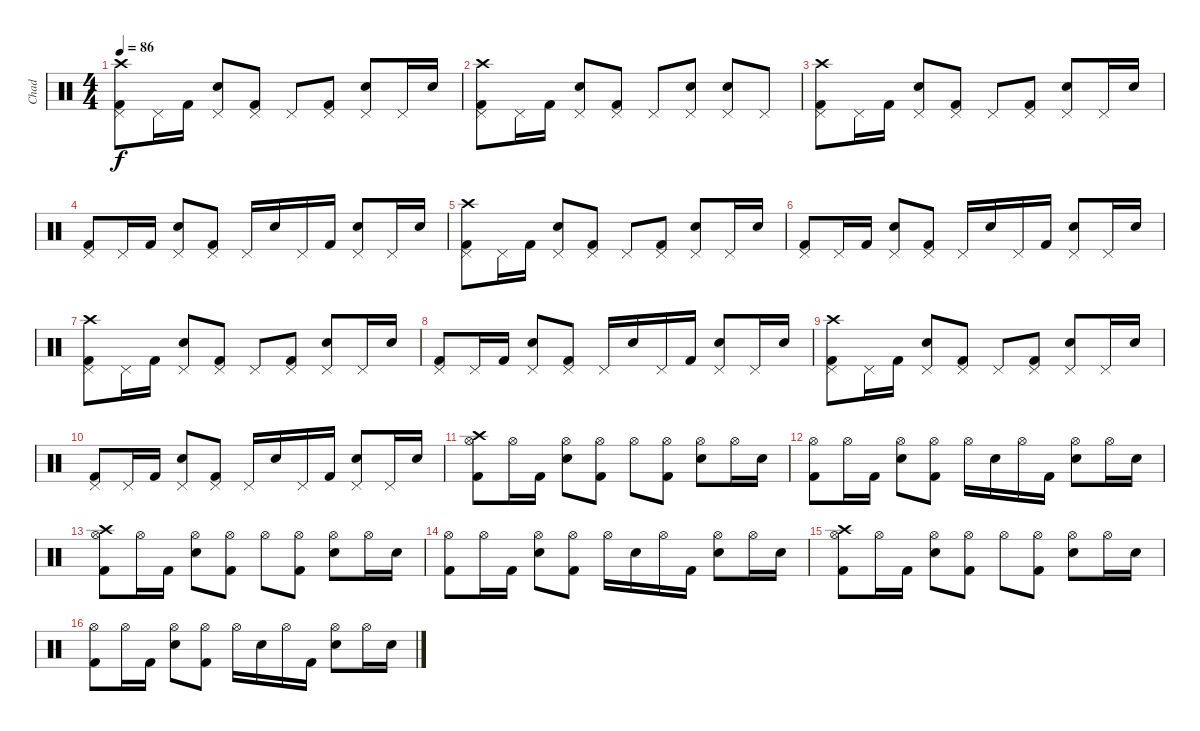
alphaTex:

\track ("Chad" "Chad") {instrument percussion}
\staff {score}
\articulation defaults
\ts (4 4)
\tempo 86
\clef neutral
\ks c
("Kick (hit) 2" "Pedal Hi-Hat (hit)" "Crash high (hit)").8{dy f} "Pedal Hi-Hat (hit)".16 "Kick (hit) 2".16 ("Snare (hit) 2" "Pedal Hi-Hat (hit)").8 ("Kick (hit) 2" "Pedal Hi-Hat (hit)").8 "Pedal Hi-Hat (hit)".8 ("Kick (hit) 2" "Pedal Hi-Hat (hit)").8 ("Snare (hit) 2" "Pedal Hi-Hat (hit)").8 "Pedal Hi-Hat (hit)".16 "Snare (hit) 2".16 |
("Kick (hit) 2" "Pedal Hi-Hat (hit)" "Crash high (hit)").8 "Pedal Hi-Hat (hit)".16 "Kick (hit) 2".16 ("Snare (hit) 2" "Pedal Hi-Hat (hit)").8 ("Kick (hit) 2" "Pedal Hi-Hat (hit)").8 "Pedal Hi-Hat (hit)".8 ("Snare (hit) 2" "Pedal Hi-Hat (hit)").8 ("Snare (hit) 2" "Pedal Hi-Hat (hit)").8 "Pedal Hi-Hat (hit)".8 |
("Kick (hit) 2" "Pedal Hi-Hat (hit)" "Crash high (hit)").8 "Pedal Hi-Hat (hit)".16 "Kick (hit) 2".16 ("Snare (hit) 2" "Pedal Hi-Hat (hit)").8 ("Kick (hit) 2" "Pedal Hi-Hat (hit)").8 "Pedal Hi-Hat (hit)".8 ("Kick (hit) 2" "Pedal Hi-Hat (hit)").8 ("Snare (hit) 2" "Pedal Hi-Hat (hit)").8 "Pedal Hi-Hat (hit)".16 "Snare (hit) 2".16 |
("Kick (hit) 2" "Pedal Hi-Hat (hit)").8 "Pedal Hi-Hat (hit)".16 "Kick (hit) 2".16 ("Snare (hit) 2" "Pedal Hi-Hat (hit)").8 ("Kick (hit) 2" "Pedal Hi-Hat (hit)").8 "Pedal Hi-Hat (hit)".16 "Snare (hit) 2".16 "Pedal Hi-Hat (hit)".16 "Kick (hit) 2".16 ("Snare (hit) 2" "Pedal Hi-Hat (hit)").8 "Pedal Hi-Hat (hit)".16 "Snare (hit) 2".16 |
("Kick (hit) 2" "Pedal Hi-Hat (hit)" "Crash high (hit)").8 "Pedal Hi-Hat (hit)".16 "Kick (hit) 2".16 ("Snare (hit) 2" "Pedal Hi-Hat (hit)").8 ("Kick (hit) 2" "Pedal Hi-Hat (hit)").8 "Pedal Hi-Hat (hit)".8 ("Kick (hit) 2" "Pedal Hi-Hat (hit)").8 ("Snare (hit) 2" "Pedal Hi-Hat (hit)").8 "Pedal Hi-Hat (hit)".16 "Snare (hit) 2".16 |
("Kick (hit) 2" "Pedal Hi-Hat (hit)").8 "Pedal Hi-Hat (hit)".16 "Kick (hit) 2".16 ("Snare (hit) 2" "Pedal Hi-Hat (hit)").8 ("Kick (hit) 2" "Pedal Hi-Hat (hit)").8 "Pedal Hi-Hat (hit)".16 "Snare (hit) 2".16 "Pedal Hi-Hat (hit)".16 "Kick (hit) 2".16 ("Snare (hit) 2" "Pedal Hi-Hat (hit)").8 "Pedal Hi-Hat (hit)".16 "Snare (hit) 2".16 |
("Kick (hit) 2" "Pedal Hi-Hat (hit)" "Crash high (hit)").8 "Pedal Hi-Hat (hit)".16 "Kick (hit) 2".16 ("Snare (hit) 2" "Pedal Hi-Hat (hit)").8 ("Kick (hit) 2" "Pedal Hi-Hat (hit)").8 "Pedal Hi-Hat (hit)".8 ("Kick (hit) 2" "Pedal Hi-Hat (hit)").8 ("Snare (hit) 2" "Pedal Hi-Hat (hit)").8 "Pedal Hi-Hat (hit)".16 "Snare (hit) 2".16 |
("Kick (hit) 2" "Pedal Hi-Hat (hit)").8 "Pedal Hi-Hat (hit)".16 "Kick (hit) 2".16 ("Snare (hit) 2" "Pedal Hi-Hat (hit)").8 ("Kick (hit) 2" "Pedal Hi-Hat (hit)").8 "Pedal Hi-Hat (hit)".16 "Snare (hit) 2".16 "Pedal Hi-Hat (hit)".16 "Kick (hit) 2".16 ("Snare (hit) 2" "Pedal Hi-Hat (hit)").8 "Pedal Hi-Hat (hit)".16 "Snare (hit) 2".16 |
("Kick (hit) 2" "Pedal Hi-Hat (hit)" "Crash high (hit)").8 "Pedal Hi-Hat (hit)".16 "Kick (hit) 2".16 ("Snare (hit) 2" "Pedal Hi-Hat (hit)").8 ("Kick (hit) 2" "Pedal Hi-Hat (hit)").8 "Pedal Hi-Hat (hit)".8 ("Kick (hit) 2" "Pedal Hi-Hat (hit)").8 ("Snare (hit) 2" "Pedal Hi-Hat (hit)").8 "Pedal Hi-Hat (hit)".16 "Snare (hit) 2".16 |
("Kick (hit) 2" "Pedal Hi-Hat (hit)").8 "Pedal Hi-Hat (hit)".16 "Kick (hit) 2".16 ("Snare (hit) 2" "Pedal Hi-Hat (hit)").8 ("Kick (hit) 2" "Pedal Hi-Hat (hit)").8 "Pedal Hi-Hat (hit)".16 "Snare (hit) 2".16 "Pedal Hi-Hat (hit)".16 "Kick (hit) 2".16 ("Snare (hit) 2" "Pedal Hi-Hat (hit)").8 "Pedal Hi-Hat (hit)".16 "Snare (hit) 2".16 |
("Kick (hit) 2" "Hi-Hat (open)" "Crash high (hit)").8 "Hi-Hat (open)".16 "Kick (hit) 2".16 ("Snare (hit) 2" "Hi-Hat (open)").8 ("Kick (hit) 2" "Hi-Hat (open)").8 "Hi-Hat (open)".8 ("Kick (hit) 2" "Hi-Hat (open)").8 ("Snare (hit) 2" "Hi-Hat (open)").8 "Hi-Hat (open)".16 "Snare (hit) 2".16 |
("Kick (hit) 2" "Hi-Hat (open)").8 "Hi-Hat (open)".16 "Kick (hit) 2".16 ("Snare (hit) 2" "Hi-Hat (open)").8 ("Kick (hit) 2" "Hi-Hat (open)").8 "Hi-Hat (open)".16 "Snare (hit) 2".16 "Hi-Hat (open)".16 "Kick (hit) 2".16 ("Snare (hit) 2" "Hi-Hat (open)").8 "Hi-Hat (open)".16 "Snare (hit) 2".16 |
("Kick (hit) 2" "Hi-Hat (open)" "Crash high (hit)").8 "Hi-Hat (open)".16 "Kick (hit) 2".16 ("Snare (hit) 2" "Hi-Hat (open)").8 ("Kick (hit) 2" "Hi-Hat (open)").8 "Hi-Hat (open)".8 ("Kick (hit) 2" "Hi-Hat (open)").8 ("Snare (hit) 2" "Hi-Hat (open)").8 "Hi-Hat (open)".16 "Snare (hit) 2".16 |
("Kick (hit) 2" "Hi-Hat (open)").8 "Hi-Hat (open)".16 "Kick (hit) 2".16 ("Snare (hit) 2" "Hi-Hat (open)").8 ("Kick (hit) 2" "Hi-Hat (open)").8 "Hi-Hat (open)".16 "Snare (hit) 2".16 "Hi-Hat (open)".16 "Kick (hit) 2".16 ("Snare (hit) 2" "Hi-Hat (open)").8 "Hi-Hat (open)".16 "Snare (hit) 2".16 |
("Kick (hit) 2" "Hi-Hat (open)" "Crash high (hit)").8 "Hi-Hat (open)".16 "Kick (hit) 2".16 ("Snare (hit) 2" "Hi-Hat (open)").8 ("Kick (hit) 2" "Hi-Hat (open)").8 "Hi-Hat (open)".8 ("Kick (hit) 2" "Hi-Hat (open)").8 ("Snare (hit) 2" "Hi-Hat (open)").8 "Hi-Hat (open)".16 "Snare (hit) 2".16 |
("Kick (hit) 2" "Hi-Hat (open)").8 "Hi-Hat (open)".16 "Kick (hit) 2".16 ("Snare (hit) 2" "Hi-Hat (open)").8 ("Kick (hit) 2" "Hi-Hat (open)").8 "Hi-Hat (open)".16 "Snare (hit) 2".16 "Hi-Hat (open)".16 "Kick (hit) 2".16 ("Snare (hit) 2" "Hi-Hat (open)").8 "Hi-Hat (open)".16 "Snare (hit) 2".16
